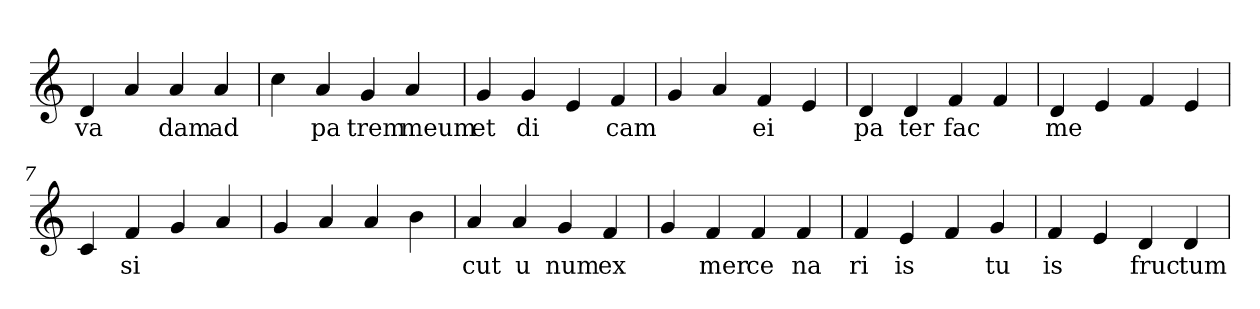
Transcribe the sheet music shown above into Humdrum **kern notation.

**kern	**text
*part1	*part1
*staff1	*staff1
*clefG2	*
=1	=1
4d	va
4a	.
4a	dam
4a	ad
=2	=2
4cc	.
4a	pa
4g	trem
4a	meum
=3	=3
4g	et
4g	di
4e	.
4f	cam
=4	=4
4g	.
4a	.
4f	ei
4e	.
=5	=5
4d	pa
4d	ter
4f	fac
4f	.
=6	=6
4d	me
4e	.
4f	.
4e	.
=7	=7
4c	.
4f	si
4g	.
4a	.
=8	=8
4g	.
4a	.
4a	.
4b	.
=9	=9
4a	cut
4a	u
4g	num
4f	ex
=10	=10
4g	.
4f	mer
4f	ce
4f	na
=11	=11
4f	ri
4e	is
4f	.
4g	tu
=12	=12
4f	is
4e	.
4d	fruc
4d	tum
=	=
*-	*-
